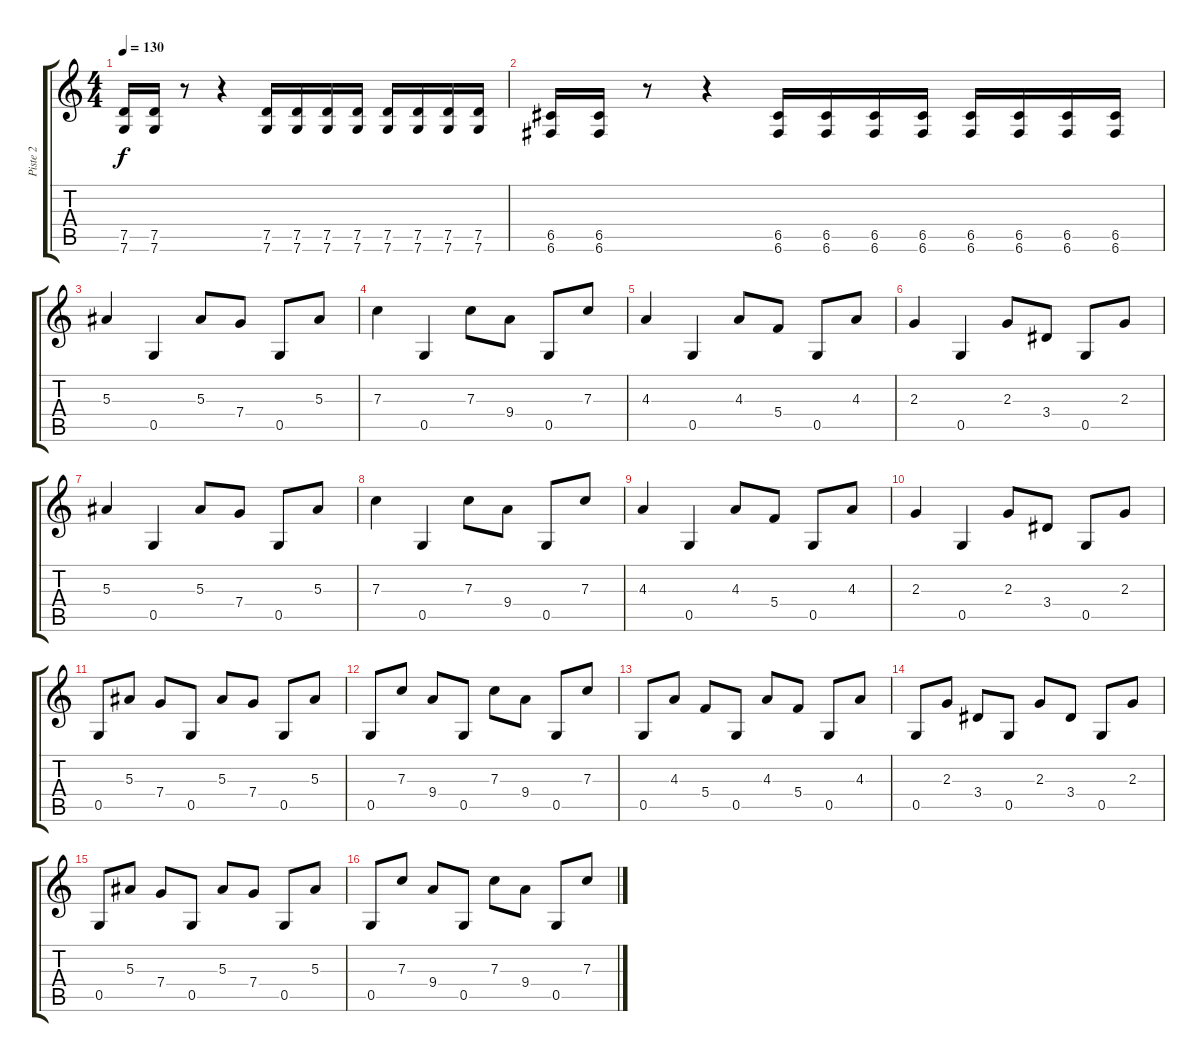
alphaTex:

\track ("Piste 2" "Piste 2") {instrument distortionguitar}
\staff {score tabs}
\tuning (D4 A3 F3 C3 G2 C2) {hide}
\ts (4 4)
\tempo 130
\clef g2
\ks c
(7.5 7.6).16{dy f} (7.5 7.6).16 r.8 r.4 (7.5 7.6).16 (7.5 7.6).16 (7.5 7.6).16 (7.5 7.6).16 (7.5 7.6).16 (7.5 7.6).16 (7.5 7.6).16 (7.5 7.6).16 |
(6.5 6.6).16 (6.5 6.6).16 r.8 r.4 (6.5 6.6).16 (6.5 6.6).16 (6.5 6.6).16 (6.5 6.6).16 (6.5 6.6).16 (6.5 6.6).16 (6.5 6.6).16 (6.5 6.6).16 |
5.3.4 0.5.4 5.3.8 7.4.8 0.5.8 5.3.8 |
7.3.4 0.5.4 7.3.8 9.4.8 0.5.8 7.3.8 |
4.3.4 0.5.4 4.3.8 5.4.8 0.5.8 4.3.8 |
2.3.4 0.5.4 2.3.8 3.4.8 0.5.8 2.3.8 |
5.3.4 0.5.4 5.3.8 7.4.8 0.5.8 5.3.8 |
7.3.4 0.5.4 7.3.8 9.4.8 0.5.8 7.3.8 |
4.3.4 0.5.4 4.3.8 5.4.8 0.5.8 4.3.8 |
2.3.4 0.5.4 2.3.8 3.4.8 0.5.8 2.3.8 |
0.5.8 5.3.8 7.4.8 0.5.8 5.3.8 7.4.8 0.5.8 5.3.8 |
0.5.8 7.3.8 9.4.8 0.5.8 7.3.8 9.4.8 0.5.8 7.3.8 |
0.5.8 4.3.8 5.4.8 0.5.8 4.3.8 5.4.8 0.5.8 4.3.8 |
0.5.8 2.3.8 3.4.8 0.5.8 2.3.8 3.4.8 0.5.8 2.3.8 |
0.5.8 5.3.8 7.4.8 0.5.8 5.3.8 7.4.8 0.5.8 5.3.8 |
0.5.8 7.3.8 9.4.8 0.5.8 7.3.8 9.4.8 0.5.8 7.3.8
